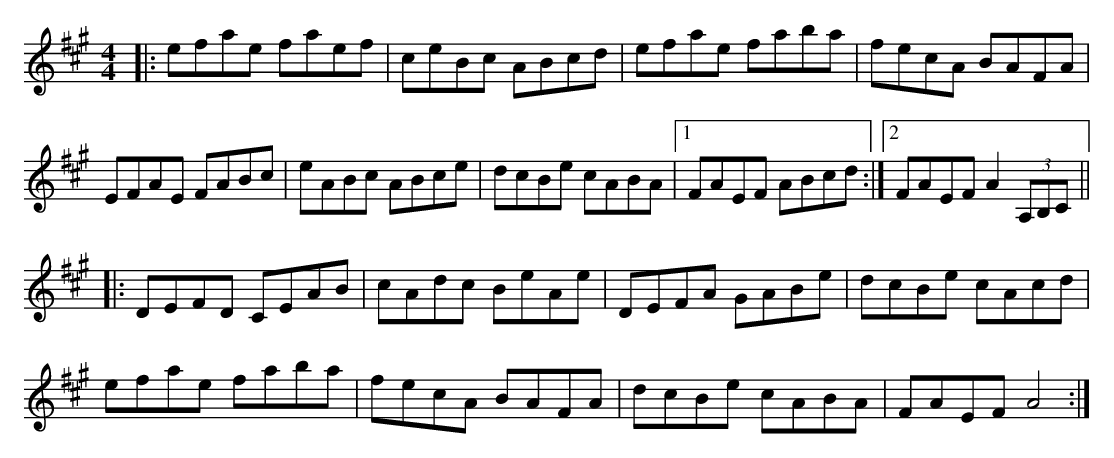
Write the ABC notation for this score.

X:1
M:4/4
K:A
|: efae faef | ceBc ABcd | efae faba | fecA BAFA |
EFAE FABc | eABc ABce | dcBe cABA |1 FAEF ABcd :|2 FAEF A2(3A,B,C ||
|:DEFD CEAB | cAdc BeAe | DEFA GABe | dcBe cAcd |
efae faba | fecA BAFA |dcBe cABA | FAEF A4 :|
